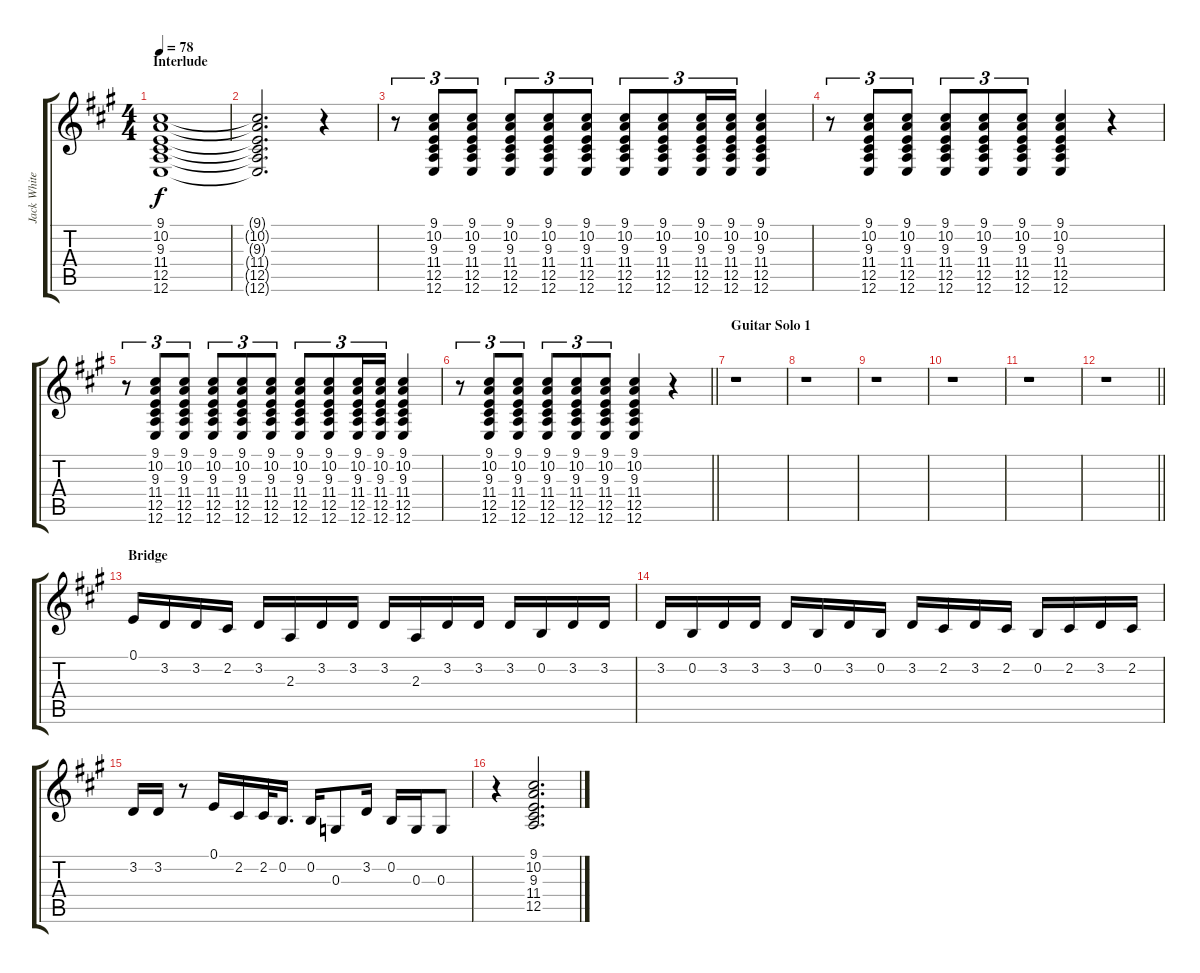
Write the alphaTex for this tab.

\track ("Jack White (Vocals)" "Jack White") {instrument flute}
\staff {score tabs}
\tuning (E4 B3 G3 D3 A2 E2) {hide}
\ts (4 4)
\section ("" "Interlude")
\tempo 78
\clef g2
\ks a
(9.1 10.2 9.3 11.4 12.5 12.6).1{dy f} |
(9.1{t} 10.2{t} 9.3{t} 11.4{t} 12.5{t} 12.6{t}).2{d} r.4 |
r.8{tu (3 2)} (9.1 10.2 9.3 11.4 12.5 12.6).8{tu (3 2)} (9.1 10.2 9.3 11.4 12.5 12.6).8{tu (3 2)} (9.1 10.2 9.3 11.4 12.5 12.6).8{tu (3 2)} (9.1 10.2 9.3 11.4 12.5 12.6).8{tu (3 2)} (9.1 10.2 9.3 11.4 12.5 12.6).8{tu (3 2)} (9.1 10.2 9.3 11.4 12.5 12.6).8{tu (3 2)} (9.1 10.2 9.3 11.4 12.5 12.6).8{tu (3 2)} (9.1 10.2 9.3 11.4 12.5 12.6).16{tu (3 2)} (9.1 10.2 9.3 11.4 12.5 12.6).16{tu (3 2)} (9.1 10.2 9.3 11.4 12.5 12.6).4 |
r.8{tu (3 2)} (9.1 10.2 9.3 11.4 12.5 12.6).8{tu (3 2)} (9.1 10.2 9.3 11.4 12.5 12.6).8{tu (3 2)} (9.1 10.2 9.3 11.4 12.5 12.6).8{tu (3 2)} (9.1 10.2 9.3 11.4 12.5 12.6).8{tu (3 2)} (9.1 10.2 9.3 11.4 12.5 12.6).8{tu (3 2)} (9.1 10.2 9.3 11.4 12.5 12.6).4 r.4 |
r.8{tu (3 2)} (9.1 10.2 9.3 11.4 12.5 12.6).8{tu (3 2)} (9.1 10.2 9.3 11.4 12.5 12.6).8{tu (3 2)} (9.1 10.2 9.3 11.4 12.5 12.6).8{tu (3 2)} (9.1 10.2 9.3 11.4 12.5 12.6).8{tu (3 2)} (9.1 10.2 9.3 11.4 12.5 12.6).8{tu (3 2)} (9.1 10.2 9.3 11.4 12.5 12.6).8{tu (3 2)} (9.1 10.2 9.3 11.4 12.5 12.6).8{tu (3 2)} (9.1 10.2 9.3 11.4 12.5 12.6).16{tu (3 2)} (9.1 10.2 9.3 11.4 12.5 12.6).16{tu (3 2)} (9.1 10.2 9.3 11.4 12.5 12.6).4 |
\barLineRight lightlight
r.8{tu (3 2)} (9.1 10.2 9.3 11.4 12.5 12.6).8{tu (3 2)} (9.1 10.2 9.3 11.4 12.5 12.6).8{tu (3 2)} (9.1 10.2 9.3 11.4 12.5 12.6).8{tu (3 2)} (9.1 10.2 9.3 11.4 12.5 12.6).8{tu (3 2)} (9.1 10.2 9.3 11.4 12.5 12.6).8{tu (3 2)} (9.1 10.2 9.3 11.4 12.5 12.6).4 r.4 |
\section ("" "Guitar Solo 1")
r.1 |
r.1 |
r.1 |
r.1 |
r.1 |
\barLineRight lightlight
r.1 |
\section ("" "Bridge")
0.1.16 3.2.16 3.2.16 2.2.16 3.2.16 2.3.16 3.2.16 3.2.16 3.2.16 2.3.16 3.2.16 3.2.16 3.2.16 0.2.16 3.2.16 3.2.16 |
3.2.16 0.2.16 3.2.16 3.2.16 3.2.16 0.2.16 3.2.16 0.2.16 3.2.16 2.2.16 3.2.16 2.2.16 0.2.16 2.2.16 3.2.16 2.2.16 |
3.2.16 3.2.16 r.8 0.1.16 2.2.16 2.2.32 0.2.16{d} 0.2.16 0.3.8 3.2.16 0.2.16 0.3.16 0.3.8 |
r.4 (9.1 10.2 9.3 11.4 12.5).2{d}
